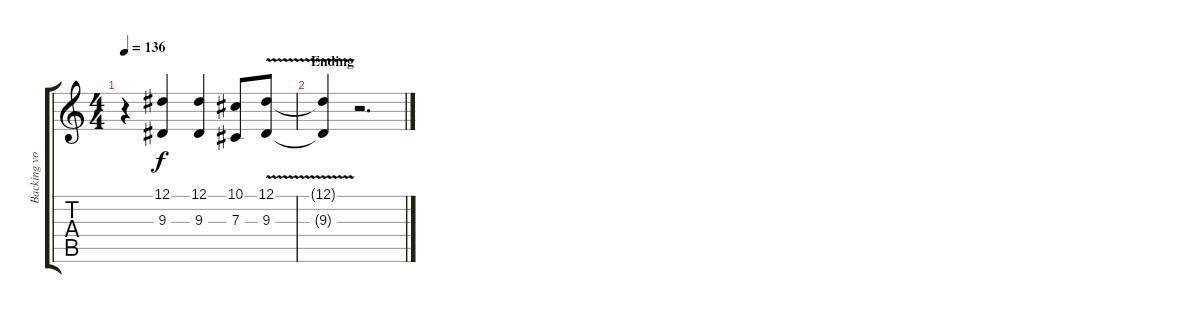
\track ("Backing vocals, keys" "Backing vo") {instrument rockorgan}
\staff {score tabs}
\tuning (Eb4 Bb3 Gb3 Db3 Ab2 Eb2) {hide}
\ts (4 4)
\tempo 136
\clef g2
\ks c
r.4{dy f instrument lead2sawtooth} (12.1 9.3).4 (12.1 9.3).4 (10.1 7.3).8 (12.1 9.3{v}).8 |
\section ("" "Ending")
(12.1{t} 9.3{t}).4 r.2{d}
